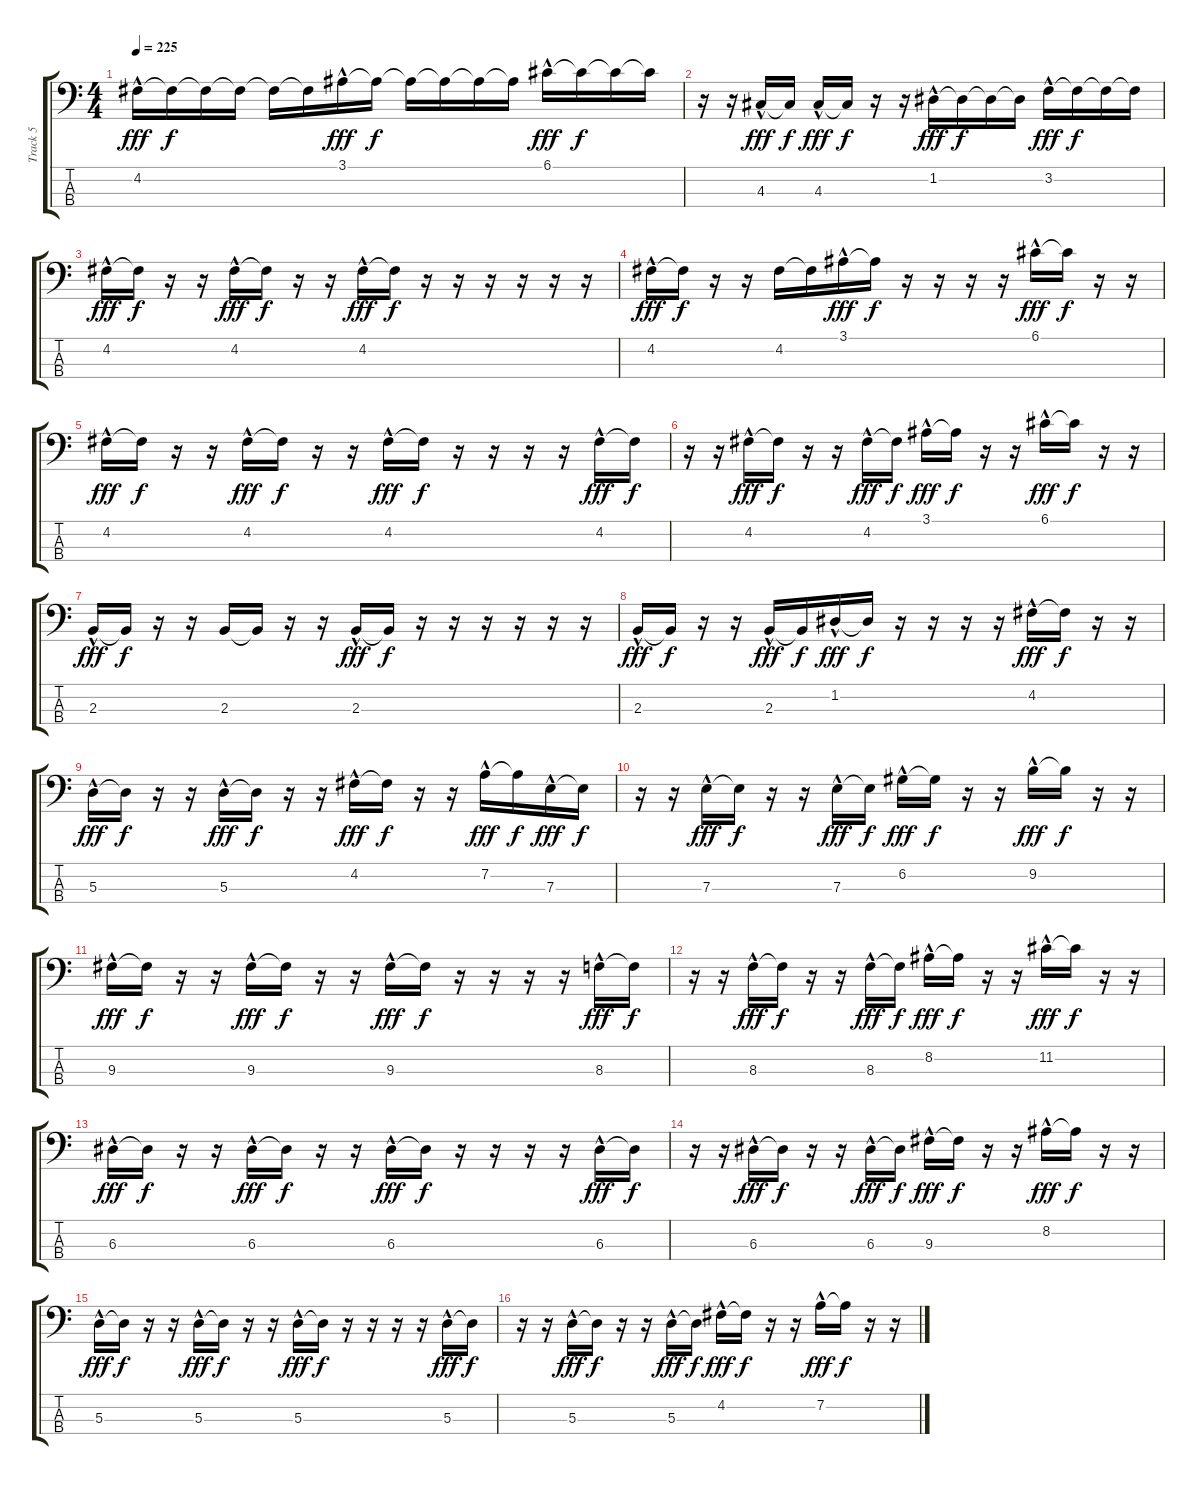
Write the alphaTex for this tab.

\track ("Track 5" "Track 5") {instrument electricbassfinger}
\staff {score tabs}
\tuning (G2 D2 A1 E1) {hide}
\ts (4 4)
\tempo 225
\clef f4
\ks c
4.2{hac}.16{dy fff} 4.2{t}.16{dy f} 4.2{t}.16 4.2{t}.16 4.2{t}.16 4.2{t}.16 3.1{hac}.16{dy fff} 3.1{t}.16{dy f} 3.1{t}.16 3.1{t}.16 3.1{t}.16 3.1{t}.16 6.1{hac}.16{dy fff} 6.1{t}.16{dy f} 6.1{t}.16 6.1{t}.16 |
r.16 r.16 4.3{hac}.16{dy fff} 4.3{t}.16{dy f} 4.3{hac}.16{dy fff} 4.3{t}.16{dy f} r.16 r.16 1.2{hac}.16{dy fff} 1.2{t}.16{dy f} 1.2{t}.16 1.2{t}.16 3.2{hac}.16{dy fff} 3.2{t}.16{dy f} 3.2{t}.16 3.2{t}.16 |
4.2{hac}.16{dy fff} 4.2{t}.16{dy f} r.16 r.16 4.2{hac}.16{dy fff} 4.2{t}.16{dy f} r.16 r.16 4.2{hac}.16{dy fff} 4.2{t}.16{dy f} r.16 r.16 r.16 r.16 r.16 r.16 |
4.2{hac}.16{dy fff} 4.2{t}.16{dy f} r.16 r.16 4.2.16 4.2{t}.16 3.1{hac}.16{dy fff} 3.1{t}.16{dy f} r.16 r.16 r.16 r.16 6.1{hac}.16{dy fff} 6.1{t}.16{dy f} r.16 r.16 |
4.2{hac}.16{dy fff} 4.2{t}.16{dy f} r.16 r.16 4.2{hac}.16{dy fff} 4.2{t}.16{dy f} r.16 r.16 4.2{hac}.16{dy fff} 4.2{t}.16{dy f} r.16 r.16 r.16 r.16 4.2{hac}.16{dy fff} 4.2{t}.16{dy f} |
r.16 r.16 4.2{hac}.16{dy fff} 4.2{t}.16{dy f} r.16 r.16 4.2{hac}.16{dy fff} 4.2{t}.16{dy f} 3.1{hac}.16{dy fff} 3.1{t}.16{dy f} r.16 r.16 6.1{hac}.16{dy fff} 6.1{t}.16{dy f} r.16 r.16 |
2.3{hac}.16{dy fff} 2.3{t}.16{dy f} r.16 r.16 2.3.16 2.3{t}.16 r.16 r.16 2.3{hac}.16{dy fff} 2.3{t}.16{dy f} r.16 r.16 r.16 r.16 r.16 r.16 |
2.3{hac}.16{dy fff} 2.3{t}.16{dy f} r.16 r.16 2.3{hac}.16{dy fff} 2.3{t}.16{dy f} 1.2{hac}.16{dy fff} 1.2{t}.16{dy f} r.16 r.16 r.16 r.16 4.2{hac}.16{dy fff} 4.2{t}.16{dy f} r.16 r.16 |
5.3{hac}.16{dy fff} 5.3{t}.16{dy f} r.16 r.16 5.3{hac}.16{dy fff} 5.3{t}.16{dy f} r.16 r.16 4.2{hac}.16{dy fff} 4.2{t}.16{dy f} r.16 r.16 7.2{hac}.16{dy fff} 7.2{t}.16{dy f} 7.3{hac}.16{dy fff} 7.3{t}.16{dy f} |
r.16 r.16 7.3{hac}.16{dy fff} 7.3{t}.16{dy f} r.16 r.16 7.3{hac}.16{dy fff} 7.3{t}.16{dy f} 6.2{hac}.16{dy fff} 6.2{t}.16{dy f} r.16 r.16 9.2{hac}.16{dy fff} 9.2{t}.16{dy f} r.16 r.16 |
9.3{hac}.16{dy fff} 9.3{t}.16{dy f} r.16 r.16 9.3{hac}.16{dy fff} 9.3{t}.16{dy f} r.16 r.16 9.3{hac}.16{dy fff} 9.3{t}.16{dy f} r.16 r.16 r.16 r.16 8.3{hac}.16{dy fff} 8.3{t}.16{dy f} |
r.16 r.16 8.3{hac}.16{dy fff} 8.3{t}.16{dy f} r.16 r.16 8.3{hac}.16{dy fff} 8.3{t}.16{dy f} 8.2{hac}.16{dy fff} 8.2{t}.16{dy f} r.16 r.16 11.2{hac}.16{dy fff} 11.2{t}.16{dy f} r.16 r.16 |
6.3{hac}.16{dy fff} 6.3{t}.16{dy f} r.16 r.16 6.3{hac}.16{dy fff} 6.3{t}.16{dy f} r.16 r.16 6.3{hac}.16{dy fff} 6.3{t}.16{dy f} r.16 r.16 r.16 r.16 6.3{hac}.16{dy fff} 6.3{t}.16{dy f} |
r.16 r.16 6.3{hac}.16{dy fff} 6.3{t}.16{dy f} r.16 r.16 6.3{hac}.16{dy fff} 6.3{t}.16{dy f} 9.3{hac}.16{dy fff} 9.3{t}.16{dy f} r.16 r.16 8.2{hac}.16{dy fff} 8.2{t}.16{dy f} r.16 r.16 |
5.3{hac}.16{dy fff} 5.3{t}.16{dy f} r.16 r.16 5.3{hac}.16{dy fff} 5.3{t}.16{dy f} r.16 r.16 5.3{hac}.16{dy fff} 5.3{t}.16{dy f} r.16 r.16 r.16 r.16 5.3{hac}.16{dy fff} 5.3{t}.16{dy f} |
r.16 r.16 5.3{hac}.16{dy fff} 5.3{t}.16{dy f} r.16 r.16 5.3{hac}.16{dy fff} 5.3{t}.16{dy f} 4.2{hac}.16{dy fff} 4.2{t}.16{dy f} r.16 r.16 7.2{hac}.16{dy fff} 7.2{t}.16{dy f} r.16 r.16
